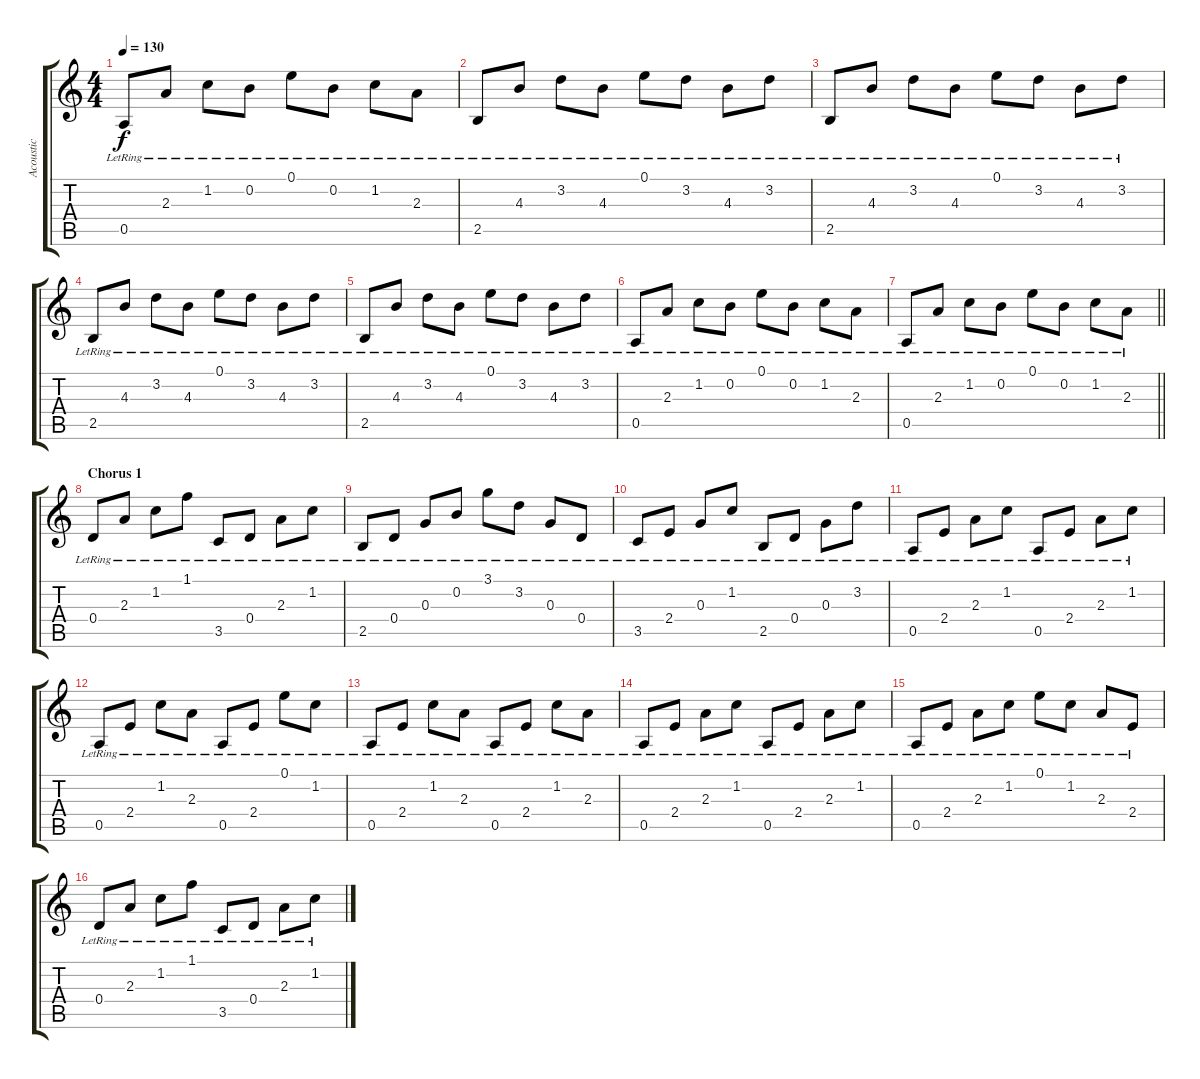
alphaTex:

\track ("Acoustic" "Acoustic") {instrument acousticguitarsteel}
\staff {score tabs}
\tuning (E4 B3 G3 D3 A2 E2) {hide}
\ts (4 4)
\tempo 130
\clef g2
\ks c
0.5{lr}.8{dy f} 2.3{lr}.8 1.2{lr}.8 0.2{lr}.8 0.1{lr}.8 0.2{lr}.8 1.2{lr}.8 2.3{lr}.8 |
2.5{lr}.8 4.3{lr}.8 3.2{lr}.8 4.3{lr}.8 0.1{lr}.8 3.2{lr}.8 4.3{lr}.8 3.2{lr}.8 |
2.5{lr}.8 4.3{lr}.8 3.2{lr}.8 4.3{lr}.8 0.1{lr}.8 3.2{lr}.8 4.3{lr}.8 3.2{lr}.8 |
2.5{lr}.8 4.3{lr}.8 3.2{lr}.8 4.3{lr}.8 0.1{lr}.8 3.2{lr}.8 4.3{lr}.8 3.2{lr}.8 |
2.5{lr}.8 4.3{lr}.8 3.2{lr}.8 4.3{lr}.8 0.1{lr}.8 3.2{lr}.8 4.3{lr}.8 3.2{lr}.8 |
0.5{lr}.8 2.3{lr}.8 1.2{lr}.8 0.2{lr}.8 0.1{lr}.8 0.2{lr}.8 1.2{lr}.8 2.3{lr}.8 |
\barLineRight lightlight
0.5{lr}.8 2.3{lr}.8 1.2{lr}.8 0.2{lr}.8 0.1{lr}.8 0.2{lr}.8 1.2{lr}.8 2.3{lr}.8 |
\section ("" "Chorus 1")
0.4{lr}.8 2.3{lr}.8 1.2{lr}.8 1.1{lr}.8 3.5{lr}.8 0.4{lr}.8 2.3{lr}.8 1.2{lr}.8 |
2.5{lr}.8 0.4{lr}.8 0.3{lr}.8 0.2{lr}.8 3.1{lr}.8 3.2{lr}.8 0.3{lr}.8 0.4{lr}.8 |
3.5{lr}.8 2.4{lr}.8 0.3{lr}.8 1.2{lr}.8 2.5{lr}.8 0.4{lr}.8 0.3{lr}.8 3.2{lr}.8 |
0.5{lr}.8 2.4{lr}.8 2.3{lr}.8 1.2{lr}.8 0.5{lr}.8 2.4{lr}.8 2.3{lr}.8 1.2{lr}.8 |
0.5{lr}.8 2.4{lr}.8 1.2{lr}.8 2.3{lr}.8 0.5{lr}.8 2.4{lr}.8 0.1{lr}.8 1.2{lr}.8 |
0.5{lr}.8 2.4{lr}.8 1.2{lr}.8 2.3{lr}.8 0.5{lr}.8 2.4{lr}.8 1.2{lr}.8 2.3{lr}.8 |
0.5{lr}.8 2.4{lr}.8 2.3{lr}.8 1.2{lr}.8 0.5{lr}.8 2.4{lr}.8 2.3{lr}.8 1.2{lr}.8 |
0.5{lr}.8 2.4{lr}.8 2.3{lr}.8 1.2{lr}.8 0.1{lr}.8 1.2{lr}.8 2.3{lr}.8 2.4{lr}.8 |
0.4{lr}.8 2.3{lr}.8 1.2{lr}.8 1.1{lr}.8 3.5{lr}.8 0.4{lr}.8 2.3{lr}.8 1.2{lr}.8
